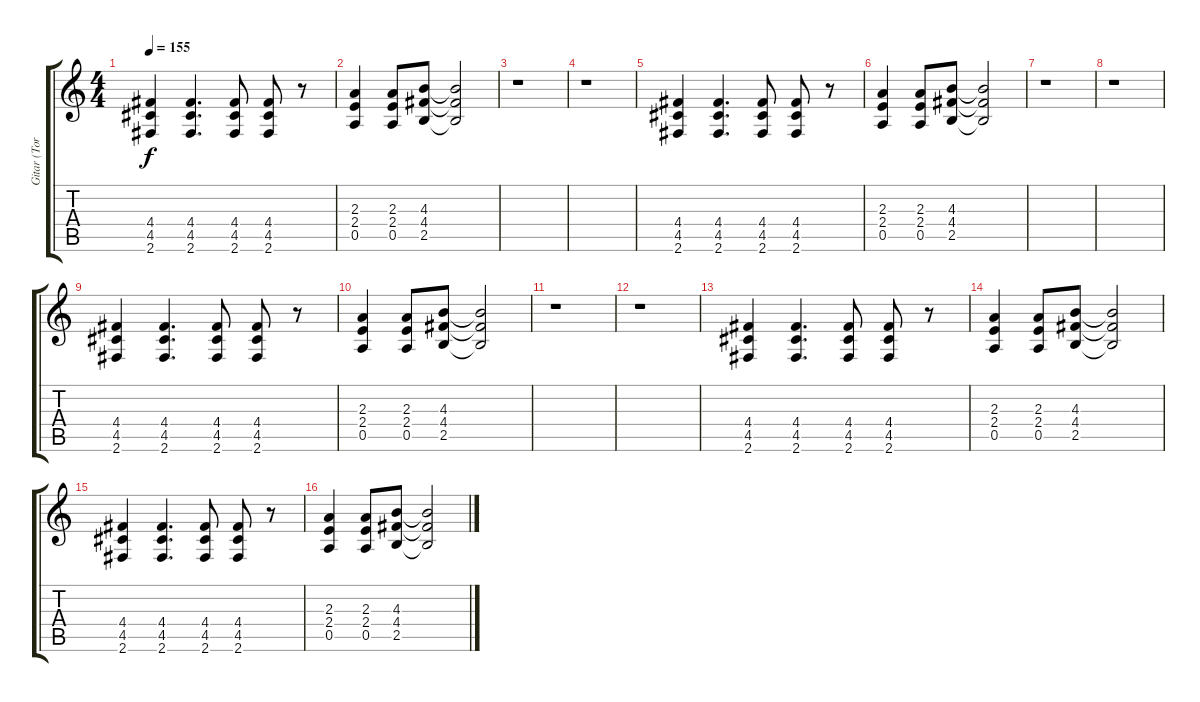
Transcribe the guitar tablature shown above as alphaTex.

\track ("Gitar (Tore)" "Gitar (Tor") {instrument overdrivenguitar}
\staff {score tabs}
\tuning (E4 B3 G3 D3 A2 E2) {hide}
\ts (4 4)
\tempo 155
\clef g2
\ks c
(4.4 4.5 2.6).4{dy f} (4.4 4.5 2.6).4{d} (4.4 4.5 2.6).8 (4.4 4.5 2.6).8 r.8 |
(2.3 2.4 0.5).4 (2.3 2.4 0.5).8 (4.3 4.4 2.5).8 (4.3{t} 4.4{t} 2.5{t}).2 |
r.1 |
r.1 |
(4.4 4.5 2.6).4 (4.4 4.5 2.6).4{d} (4.4 4.5 2.6).8 (4.4 4.5 2.6).8 r.8 |
(2.3 2.4 0.5).4 (2.3 2.4 0.5).8 (4.3 4.4 2.5).8 (4.3{t} 4.4{t} 2.5{t}).2 |
r.1 |
r.1 |
(4.4 4.5 2.6).4 (4.4 4.5 2.6).4{d} (4.4 4.5 2.6).8 (4.4 4.5 2.6).8 r.8 |
(2.3 2.4 0.5).4 (2.3 2.4 0.5).8 (4.3 4.4 2.5).8 (4.3{t} 4.4{t} 2.5{t}).2 |
r.1 |
r.1 |
(4.4 4.5 2.6).4 (4.4 4.5 2.6).4{d} (4.4 4.5 2.6).8 (4.4 4.5 2.6).8 r.8 |
(2.3 2.4 0.5).4 (2.3 2.4 0.5).8 (4.3 4.4 2.5).8 (4.3{t} 4.4{t} 2.5{t}).2 |
(4.4 4.5 2.6).4 (4.4 4.5 2.6).4{d} (4.4 4.5 2.6).8 (4.4 4.5 2.6).8 r.8 |
(2.3 2.4 0.5).4 (2.3 2.4 0.5).8 (4.3 4.4 2.5).8 (4.3{t} 4.4{t} 2.5{t}).2
